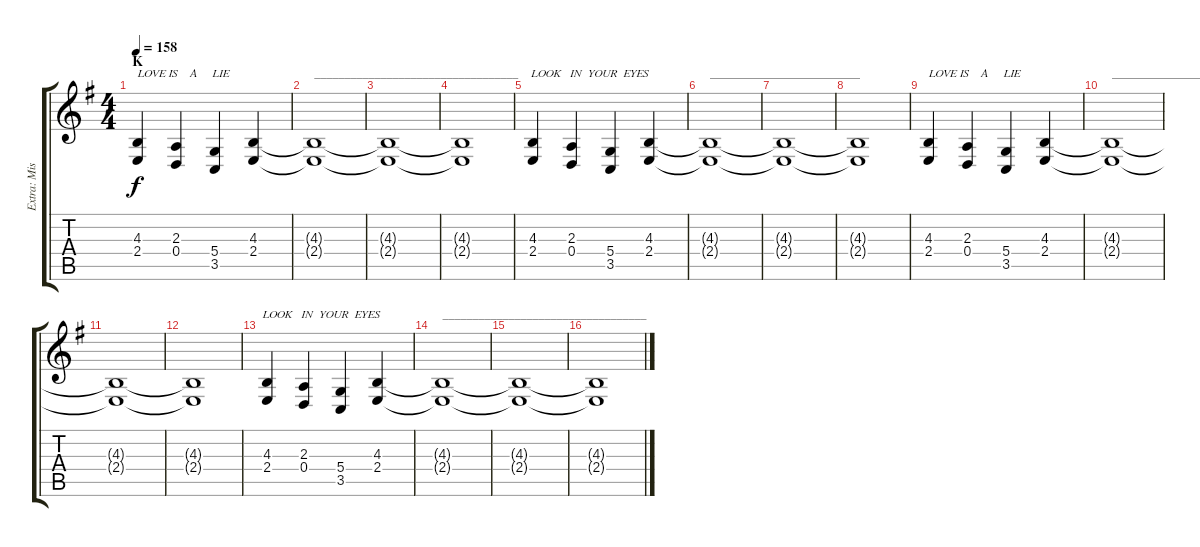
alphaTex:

\track ("Extra: Misc" "Extra: Mis") {instrument synthstrings1}
\staff {score tabs}
\tuning (E4 B3 G3 D3 A2 E2) {hide}
\ts (4 4)
\section ("" "K")
\tempo 158
\clef g2
\ks g
(4.3 2.4).4{txt "LOVE IS    A     LIE" dy f} (2.3 0.4).4 (5.4 3.5).4 (4.3 2.4).4 |
(4.3{t} 2.4{t}).1{txt "__________________________________"} |
(4.3{t} 2.4{t}).1 |
(4.3{t} 2.4{t}).1{txt "                       LOOK   IN  YOUR  EYES"} |
(4.3 2.4).4 (2.3 0.4).4 (5.4 3.5).4 (4.3 2.4).4 |
(4.3{t} 2.4{t}).1{txt "_________________________"} |
(4.3{t} 2.4{t}).1 |
(4.3{t} 2.4{t}).1 |
(4.3 2.4).4{txt "LOVE IS    A     LIE"} (2.3 0.4).4 (5.4 3.5).4 (4.3 2.4).4 |
(4.3{t} 2.4{t}).1{txt "__________________________________"} |
(4.3{t} 2.4{t}).1 |
(4.3{t} 2.4{t}).1{txt "                       LOOK   IN  YOUR  EYES"} |
(4.3 2.4).4 (2.3 0.4).4 (5.4 3.5).4 (4.3 2.4).4 |
(4.3{t} 2.4{t}).1{txt "__________________________________"} |
(4.3{t} 2.4{t}).1 |
(4.3{t} 2.4{t}).1
